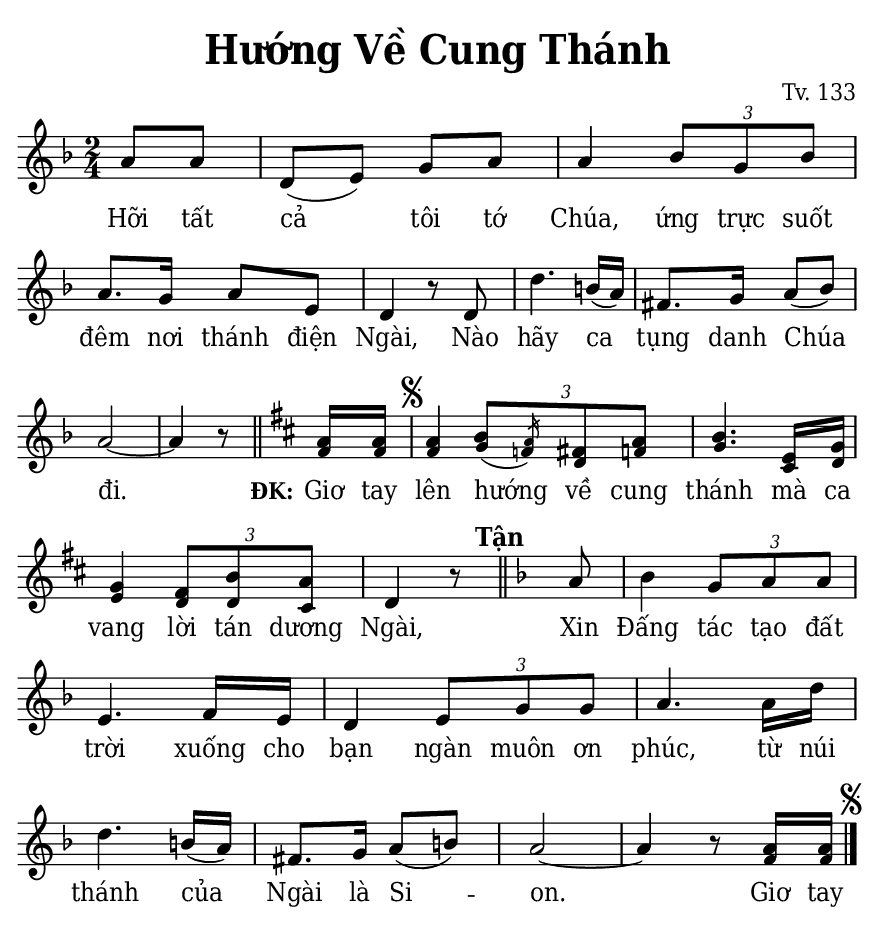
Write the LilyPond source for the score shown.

% Cài đặt chung\
\version "2.22.1"
\include "english.ly"

\header {
  title = \markup { \fontsize #1 "Hướng Về Cung Thánh" }
  composer = "Tv. 133"
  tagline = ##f
}

% Nhạc phiên khúc
nhacPhienKhucSop = \relative c'' {
  \partial 4 a8 a |
  d, (e) g a |
  a4 \tuplet 3/2 { bf8 g bf } |
  a8. g16 a8 e |
  d4 r8 d |
  d'4. b!16 (a) |
  fs8. g16 a8 (bf) |
  a2 ~ |
  \partial 4. a4 r8 \bar "||"
  
  \set Staff.explicitKeySignatureVisibility = #end-of-line-invisible
  \set Staff.printKeyCancellation = ##f
  \key d \major
  \partial 8 a16 a |
  \once \override Score.RehearsalMark.font-size = #0.1
  \mark \markup { \musicglyph #"scripts.segno" }
  a4 \tuplet 3/2 {
    \afterGrace b8 ({
      \override Flag.stroke-style = #"grace"
      a16)}
    \revert Flag.stroke-style
    fs8 a
  }
  b4. e,16 g |
  g4 \tuplet 3/2 { fs8 b a } |
  \partial 4. d,4 r8
  ^\markup { \halign #-2 \fontsize #1 \bold "Tận" }
  \bar "||"
  
  \key f \major
  \partial 8 a'8 |
  bf4 \tuplet 3/2 { g8 a a } |
  e4. f16 e |
  d4 \tuplet 3/2 { e8 g g } |
  a4. a16 d |
  d4. b!16 (a) |
  fs8. g16 a8 (b!) |
  a2 ~ |
  a4 r8 a16 a
  \once \override Score.RehearsalMark.font-size = #0.1
  \mark \markup { \musicglyph #"scripts.segno" }
  \bar "|."
}

nhacPhienKhucAlto = \relative c' {
  r4 |
  R2*7
  r4.
  
  \set Staff.explicitKeySignatureVisibility = #end-of-line-invisible
  \set Staff.printKeyCancellation = ##f
  \key d \major
  fs16 fs |
  fs4 \tuplet 3/2 {
    \afterGrace g8 ({
      \override Flag.stroke-style = #"grace"
      f16)}
    \revert Flag.stroke-style
    d8 f
  }
  g4. cs,16 d |
  e4 \tuplet 3/2 { d8 d cs } |
  \partial 4. d4 r8 \bar "||"
  
  \key f \major
  \partial 8 a'8 |
  bf4 \tuplet 3/2 { g8 a a } |
  e4. f16 e |
  d4 \tuplet 3/2 { e8 g g } |
  a4. a16 d |
  d4. b!16 (a) |
  fs8. g16 a8 (b!) |
  a2 ~ |
  a4 r8 f16 f
}

% Lời phiên khúc
loiPhienKhucSop = \lyrics {
  Hỡi tất cả tôi tớ Chúa,
  ứng trực suốt đêm nơi thánh điện Ngài,
  Nào hãy ca tụng danh Chúa đi.
  \set stanza = "ĐK:"
  Giơ tay lên hướng về cung thánh
  mà ca vang lời tán dương Ngài,
  Xin Đấng tác tạo đất trời
  xuống cho bạn ngàn muôn ơn phúc,
  từ núi thánh của Ngài là Si -- on.
  Giơ tay
}

% Dàn trang
\paper {
  #(set-paper-size "a5")
  top-margin = 3\mm
  bottom-margin = 3\mm
  left-margin = 3\mm
  right-margin = 3\mm
  indent = #0
  #(define fonts
	 (make-pango-font-tree "Deja Vu Serif Condensed"
	 		       "Deja Vu Serif Condensed"
			       "Deja Vu Serif Condensed"
			       (/ 20 20)))
  print-page-number = ##f
  system-system-spacing = #'((basic-distance . 0.1) (padding . 2.5))
}

TongNhip = {
  \key f \major \time 2/4
  \set Timing.beamExceptions = #'()
  \set Timing.baseMoment = #(ly:make-moment 1/4)
}

% Đổi kích thước nốt cho bè phụ
notBePhu =
#(define-music-function (font-size music) (number? ly:music?)
   (for-some-music
     (lambda (m)
       (if (music-is-of-type? m 'rhythmic-event)
           (begin
             (set! (ly:music-property m 'tweaks)
                   (cons `(font-size . ,font-size)
                         (ly:music-property m 'tweaks)))
             #t)
           #f))
     music)
   music)

\score {
  \new ChoirStaff <<
    \new Staff \with {
        \consists "Merge_rests_engraver"
        printPartCombineTexts = ##f
      }
      <<
      \new Voice \TongNhip \partCombine 
        \nhacPhienKhucSop
        \notBePhu -1 { \nhacPhienKhucAlto }
      \new NullVoice = beSop \nhacPhienKhucSop
      \new Lyrics \lyricsto beSop \loiPhienKhucSop
      >>
  >>
  \layout {
    \override Lyrics.LyricSpace.minimum-distance = #1.7
    \override LyricHyphen.minimum-distance = #2
    \override Score.BarNumber.break-visibility = ##(#f #f #f)
    \override Score.SpacingSpanner.uniform-stretching = ##t
  } 
}
